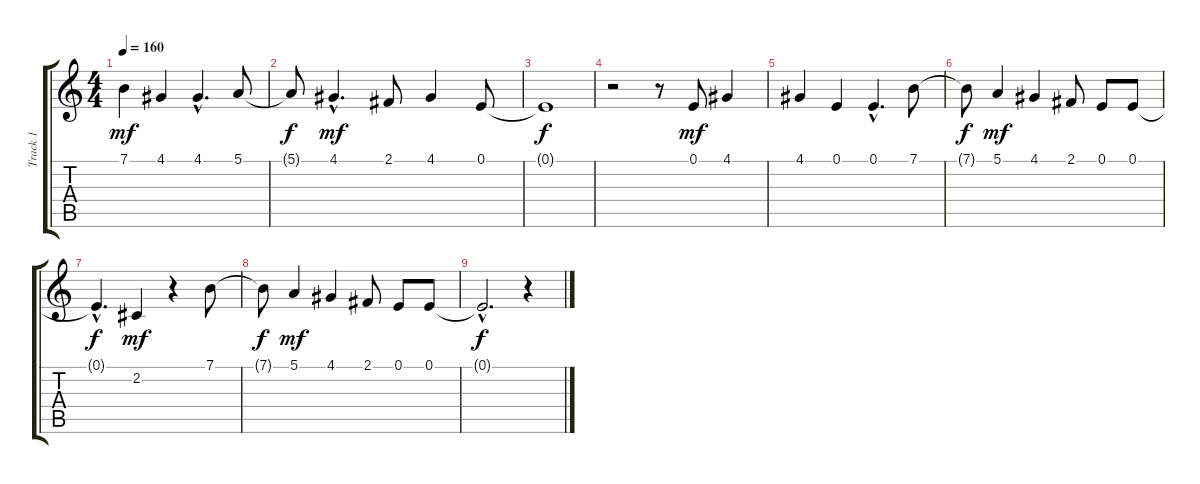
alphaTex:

\track ("Track 1" "Track 1") {instrument lead6voice}
\staff {score tabs}
\tuning (E4 B3 G3 D3 A2 E2) {hide}
\ts (4 4)
\tempo 160
\clef g2
\ks c
7.1.4{dy mf} 4.1.4 4.1{hac}.4{d} 5.1.8 |
5.1{t}.8{dy f} 4.1{hac}.4{d dy mf} 2.1.8 4.1.4 0.1.8 |
0.1{t}.1{dy f} |
r.2 r.8 0.1.8{dy mf} 4.1.4 |
4.1.4 0.1.4 0.1{hac}.4{d} 7.1.8 |
7.1{t}.8{dy f} 5.1.4{dy mf} 4.1.4 2.1.8 0.1.8 0.1.8 |
0.1{hac t}.4{d dy f} 2.2.4{dy mf} r.4 7.1.8 |
7.1{t}.8{dy f} 5.1.4{dy mf} 4.1.4 2.1.8 0.1.8 0.1.8 |
0.1{hac t}.2{d dy f} r.4
